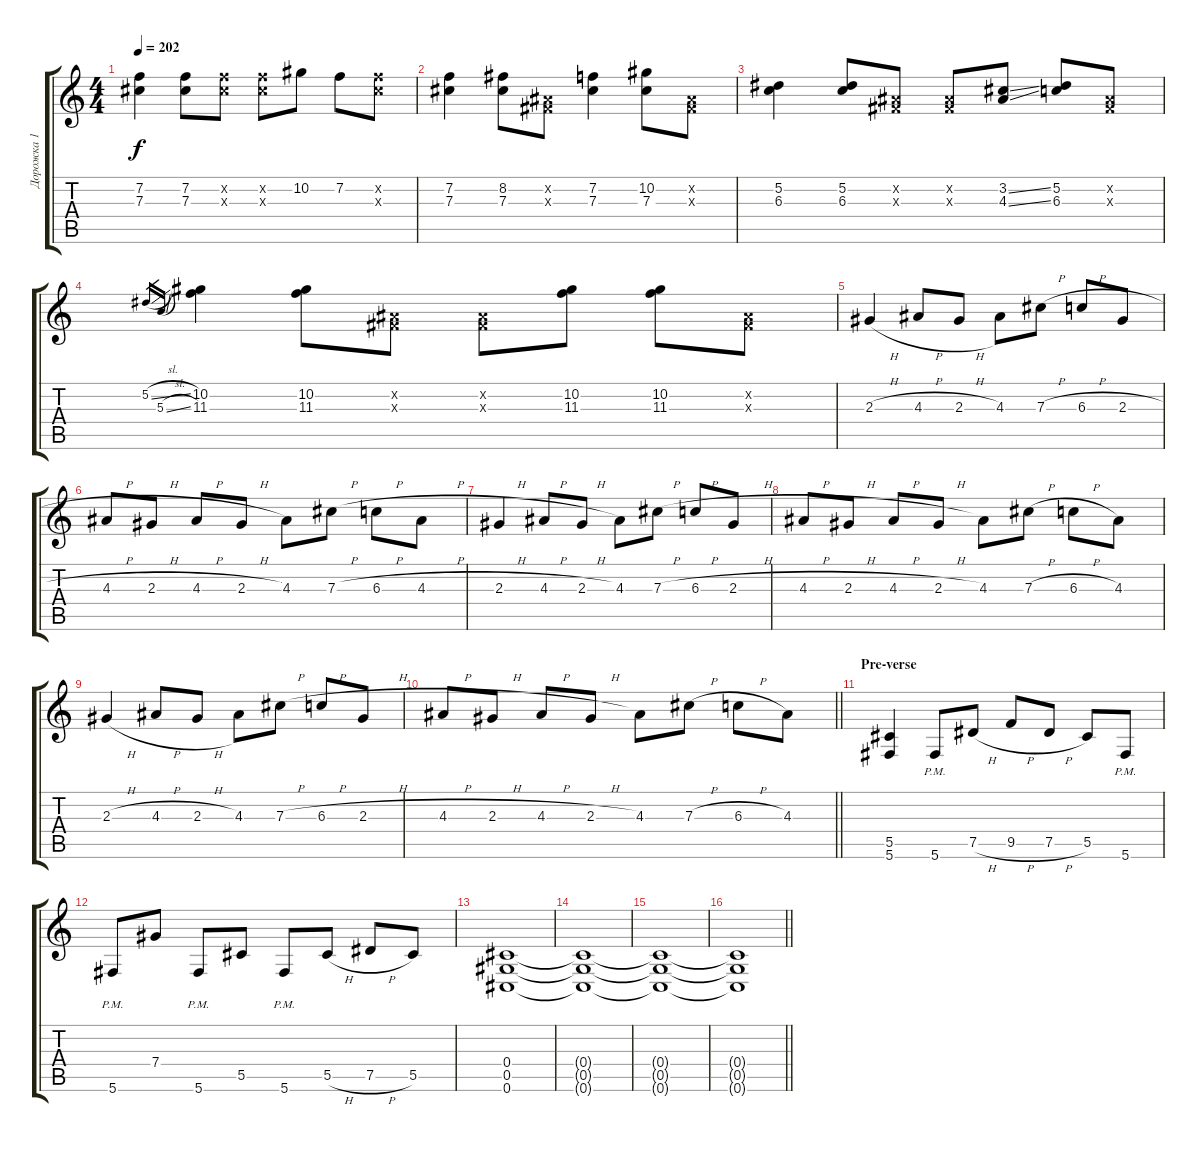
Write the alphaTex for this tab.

\track ("Дорожка 1" "Дорожка 1") {instrument distortionguitar}
\staff {score tabs}
\tuning (Eb4 Bb3 Gb3 Db3 Ab2 Db2) {hide}
\ts (4 4)
\tempo 202
\clef g2
\ks c
(7.2 7.3).4{dy f} (7.2 7.3).8 (7.2{x} 7.3{x}).8 (7.2{x} 7.3{x}).8 10.2.8 7.2.8 (7.2{x} 7.3{x}).8 |
(7.2 7.3).4 (8.2 7.3).8 (0.2{x} 0.3{x}).8 (7.2 7.3).4 (10.2 7.3).8 (0.2{x} 0.3{x}).8 |
(5.2 6.3).4 (5.2 6.3).8 (0.2{x} 0.3{x}).8 (0.2{x} 0.3{x}).8 (3.2{ss} 4.3{ss}).8 (5.2 6.3).8 (0.2{x} 0.3{x}).8 |
5.2{sl}.16{gr} 5.3{sl}.16{gr} (10.2 11.3).4 (10.2 11.3).8 (0.2{x} 0.3{x}).8 (0.2{x} 0.3{x}).8 (10.2 11.3).8 (10.2 11.3).8 (0.2{x} 0.3{x}).8 |
2.3{h}.4 4.3{h}.8 2.3{h}.8 4.3.8 7.3{h}.8 6.3{h}.8 2.3{h}.8 |
4.3{h}.8 2.3{h}.8 4.3{h}.8 2.3{h}.8 4.3.8 7.3{h}.8 6.3{h}.8 4.3{h}.8 |
2.3{h}.4 4.3{h}.8 2.3{h}.8 4.3.8 7.3{h}.8 6.3{h}.8 2.3{h}.8 |
4.3{h}.8 2.3{h}.8 4.3{h}.8 2.3{h}.8 4.3.8 7.3{h}.8 6.3{h}.8 4.3.8 |
2.3{h}.4 4.3{h}.8 2.3{h}.8 4.3.8 7.3{h}.8 6.3{h}.8 2.3{h}.8 |
\barLineRight lightlight
4.3{h}.8 2.3{h}.8 4.3{h}.8 2.3{h}.8 4.3.8 7.3{h}.8 6.3{h}.8 4.3.8 |
\section ("" "Pre-verse")
(5.5 5.6).4 5.6{pm}.8 7.5{h}.8 9.5{h}.8 7.5{h}.8 5.5.8 5.6{pm}.8 |
5.6{pm}.8 7.4.8 5.6{pm}.8 5.5.8 5.6{pm}.8 5.5{h}.8 7.5{h}.8 5.5.8 |
(0.4 0.5 0.6).1 |
(0.4{t} 0.5{t} 0.6{t}).1 |
(0.4{t} 0.5{t} 0.6{t}).1 |
\barLineRight lightlight
(0.4{t} 0.5{t} 0.6{t}).1
